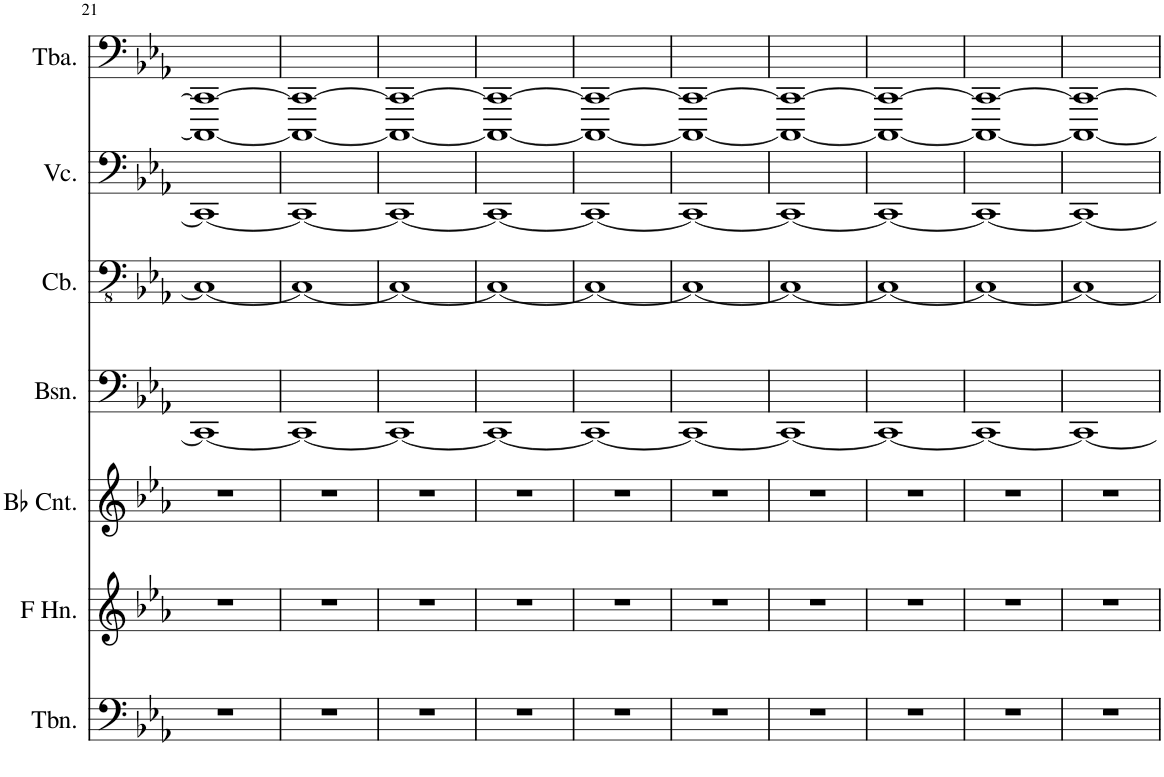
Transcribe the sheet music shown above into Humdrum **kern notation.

**kern	**kern	**kern	**kern	**kern	**kern	**kern
*part7	*part6	*part5	*part4	*part3	*part2	*part1
*staff7	*staff6	*staff5	*staff4	*staff3	*staff2	*staff1
*I"Trombone	*I"Horn in F	*I"Bb Cornet	*I"Bassoon	*I"Contrabass	*I"Violoncello	*I"Tuba
*I'Tbn.	*	*I'Bb Cnt.	*I'Bsn.	*I'Cb.	*I'Vc.	*I'Tba.
!!LO:PB:g=z
*clefF4	*clefG2	*clefG2	*clefF4	*clefFv4	*clefF4	*clefF4
*	*ITrd4c7	*ITrd1c2	*	*ITrd7c12	*	*
*k[b-e-a-]	*k[b-e-a-]	*k[b-e-a-]	*k[b-e-a-]	*k[b-e-a-]	*k[b-e-a-]	*k[b-e-a-]
*M4/4	*M4/4	*M4/4	*M4/4	*M4/4	*M4/4	*M4/4
=21	=21	=21	=21	=21	=21	=21
1r	1r	1r	1CC_	1CC_	1CC_	1CCC_ 1CC_
=22	=22	=22	=22	=22	=22	=22
1r	1r	1r	1CC_	1CC_	1CC_	1CCC_ 1CC_
=23	=23	=23	=23	=23	=23	=23
1r	1r	1r	1CC_	1CC_	1CC_	1CCC_ 1CC_
=24	=24	=24	=24	=24	=24	=24
1r	1r	1r	1CC_	1CC_	1CC_	1CCC_ 1CC_
=25	=25	=25	=25	=25	=25	=25
1r	1r	1r	1CC_	1CC_	1CC_	1CCC_ 1CC_
=26	=26	=26	=26	=26	=26	=26
1r	1r	1r	1CC_	1CC_	1CC_	1CCC_ 1CC_
=27	=27	=27	=27	=27	=27	=27
1r	1r	1r	1CC_	1CC_	1CC_	1CCC_ 1CC_
=28	=28	=28	=28	=28	=28	=28
1r	1r	1r	1CC_	1CC_	1CC_	1CCC_ 1CC_
=29	=29	=29	=29	=29	=29	=29
1r	1r	1r	1CC_	1CC_	1CC_	1CCC_ 1CC_
=30	=30	=30	=30	=30	=30	=30
1r	1r	1r	1CC_	1CC_	1CC_	1CCC_ 1CC_
=	=	=	=	=	=	=
*-	*-	*-	*-	*-	*-	*-
